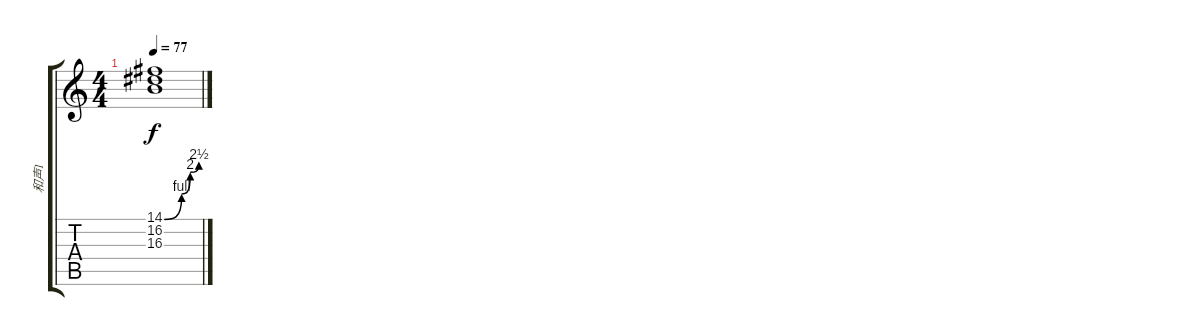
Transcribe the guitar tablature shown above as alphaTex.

\track ("和声1" "和声1") {instrument stringensemble2}
\staff {score tabs}
\tuning (E4 B3 G3 D3 A2 E2) {hide}
\ts (4 4)
\tempo 77
\clef g2
\ks c
(14.1{be (custom 0 0 30 4 45 8 60 10)} 16.2 16.3).1{dy f}
